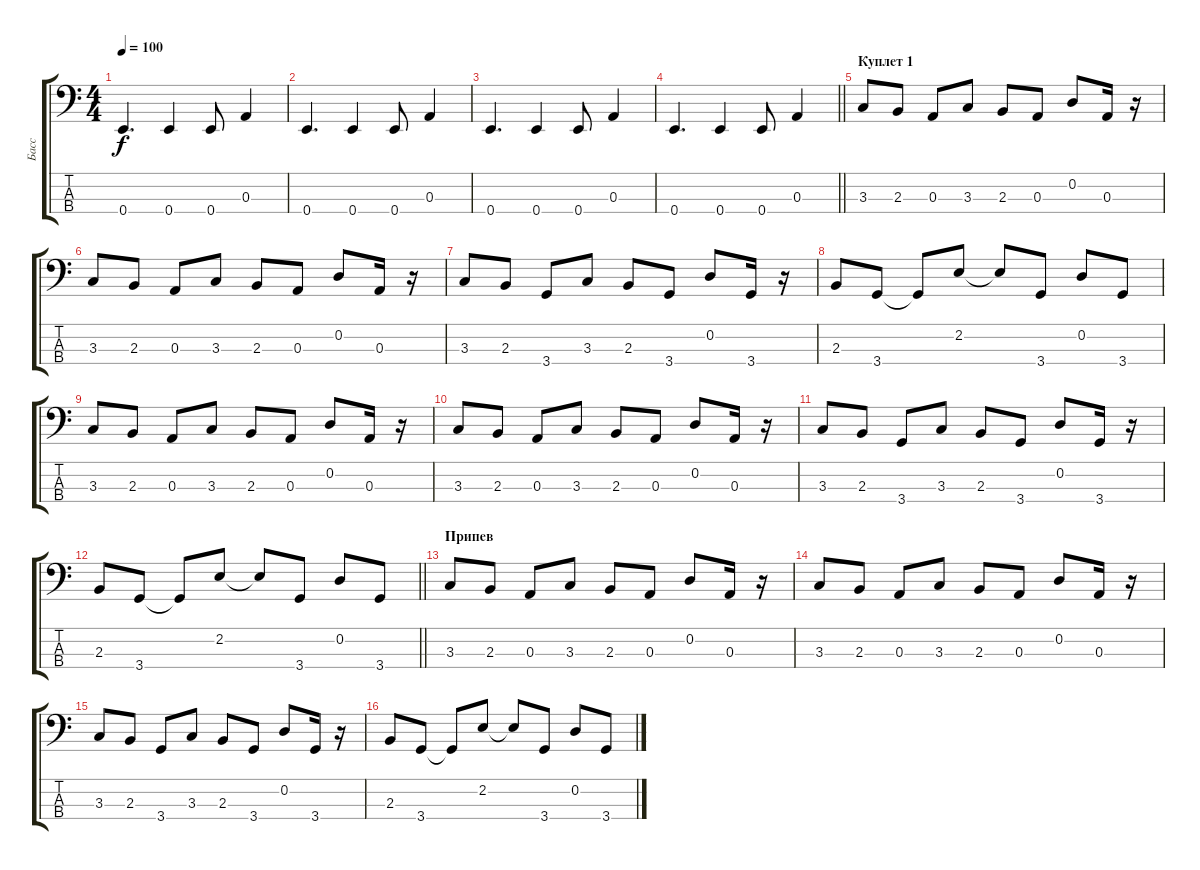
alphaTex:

\track ("Басс" "Басс") {instrument electricbasspick}
\staff {score tabs}
\tuning (G2 D2 A1 E1) {hide}
\ts (4 4)
\tempo 100
\clef f4
\ks c
0.4.4{d dy f volume 8} 0.4.4 0.4.8 0.3.4 |
0.4.4{d} 0.4.4 0.4.8 0.3.4 |
0.4.4{d} 0.4.4 0.4.8 0.3.4 |
\barLineRight lightlight
0.4.4{d} 0.4.4 0.4.8 0.3.4 |
\section ("" "Куплет 1")
3.3.8{volume 5} 2.3.8 0.3.8 3.3.8 2.3.8 0.3.8 0.2.8 0.3.16 r.16 |
3.3.8 2.3.8 0.3.8 3.3.8 2.3.8 0.3.8 0.2.8 0.3.16 r.16 |
3.3.8 2.3.8 3.4.8 3.3.8 2.3.8 3.4.8 0.2.8 3.4.16 r.16 |
2.3.8 3.4.8 3.4{t}.8 2.2.8 2.2{t}.8 3.4.8 0.2.8 3.4.8 |
3.3.8 2.3.8 0.3.8 3.3.8 2.3.8 0.3.8 0.2.8 0.3.16 r.16 |
3.3.8 2.3.8 0.3.8 3.3.8 2.3.8 0.3.8 0.2.8 0.3.16 r.16 |
3.3.8 2.3.8 3.4.8 3.3.8 2.3.8 3.4.8 0.2.8 3.4.16 r.16 |
\barLineRight lightlight
2.3.8 3.4.8 3.4{t}.8 2.2.8 2.2{t}.8 3.4.8 0.2.8 3.4.8 |
\section ("" "Припев")
3.3.8 2.3.8 0.3.8 3.3.8 2.3.8 0.3.8 0.2.8 0.3.16 r.16 |
3.3.8 2.3.8 0.3.8 3.3.8 2.3.8 0.3.8 0.2.8 0.3.16 r.16 |
3.3.8 2.3.8 3.4.8 3.3.8 2.3.8 3.4.8 0.2.8 3.4.16 r.16 |
2.3.8 3.4.8 3.4{t}.8 2.2.8 2.2{t}.8 3.4.8 0.2.8 3.4.8
